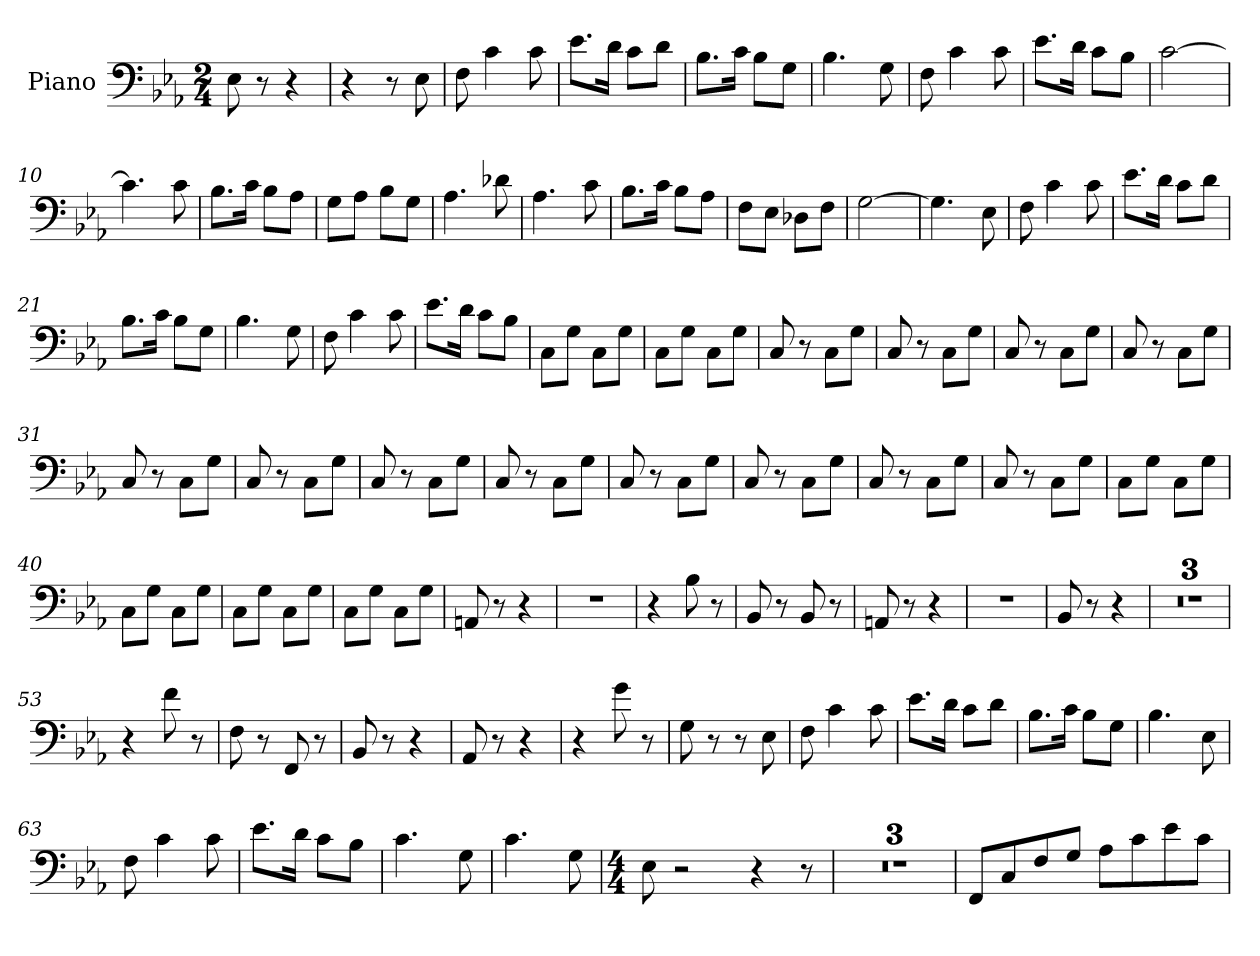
**kern
*part1
*staff1
*I"Piano
*I'Pno.
*clefF4
*k[b-e-a-]
*M2/4
=1
8E-\
8r
4r
=2
4r
8r
8E-\
=3
8F\
4c\
8c\
=4
8.e-\L
16d\Jk
8c\L
8d\J
=5
8.B-\L
16c\Jk
8B-\L
8G\J
=6
4.B-\
8G\
=7
8F\
4c\
8c\
=8
8.e-\L
16d\Jk
8c\L
8B-\J
=9
[2c\
!!LO:LB:g=z
=10
4.c\]
8c\
=11
8.B-\L
16c\Jk
8B-\L
8A-\J
=12
8G\L
8A-\J
8B-\L
8G\J
=13
4.A-\
8d-X\
=14
4.A-\
8c\
=15
8.B-\L
16c\Jk
8B-\L
8A-\J
=16
8F\L
8E-\J
8D-X\L
8F\J
=17
[2G\
=18
4.G\]
8E-\
=19
8F\
4c\
8c\
!!LO:LB:g=z
=20
8.e-\L
16d\Jk
8c\L
8d\J
=21
8.B-\L
16c\Jk
8B-\L
8G\J
=22
4.B-\
8G\
=23
8F\
4c\
8c\
=24
8.e-\L
16d\Jk
8c\L
8B-\J
=25
8C\L
8G\J
8C\L
8G\J
=26
8C\L
8G\J
8C\L
8G\J
=27
8C/
8r
8C\L
8G\J
!!LO:LB:g=z
=28
8C/
8r
8C\L
8G\J
=29
8C/
8r
8C\L
8G\J
=30
8C/
8r
8C\L
8G\J
=31
8C/
8r
8C\L
8G\J
=32
8C/
8r
8C\L
8G\J
=33
8C/
8r
8C\L
8G\J
=34
8C/
8r
8C\L
8G\J
=35
8C/
8r
8C\L
8G\J
!!LO:LB:g=z
=36
8C/
8r
8C\L
8G\J
=37
8C/
8r
8C\L
8G\J
=38
8C/
8r
8C\L
8G\J
=39
8C\L
8G\J
8C\L
8G\J
=40
8C\L
8G\J
8C\L
8G\J
=41
8C\L
8G\J
8C\L
8G\J
=42
8C\L
8G\J
8C\L
8G\J
=43
8AAn/
8r
4r
=44
2r
=45
4r
8B-\
8r
!!LO:LB:g=z
=46
8BB-/
8r
8BB-/
8r
=47
8AAn/
8r
4r
=48
2r
=49
8BB-/
8r
4r
=50
2r
=51
2r
=52
2r
=53
4r
8f\
8r
=54
8F\
8r
8FF/
8r
=55
8BB-/
8r
4r
=56
8AA-/
8r
4r
=57
4r
8g\
8r
!!LO:LB:g=z
=58
8G\
8r
8r
8E-\
=59
8F\
4c\
8c\
=60
8.e-\L
16d\Jk
8c\L
8d\J
=61
8.B-\L
16c\Jk
8B-\L
8G\J
=62
4.B-\
8E-\
=63
8F\
4c\
8c\
=64
8.e-\L
16d\Jk
8c\L
8B-\J
=65
4.c\
8G\
=66
4.c\
8G\
!!LO:LB:g=z
=67
*M4/4
8E-\
2r
4r
8r
=68
1r
=69
1r
=70
1r
=71
8FF/L
8C/
8F/
8G/J
8A-\L
8c\
8e-\
8c\J
=
*-
